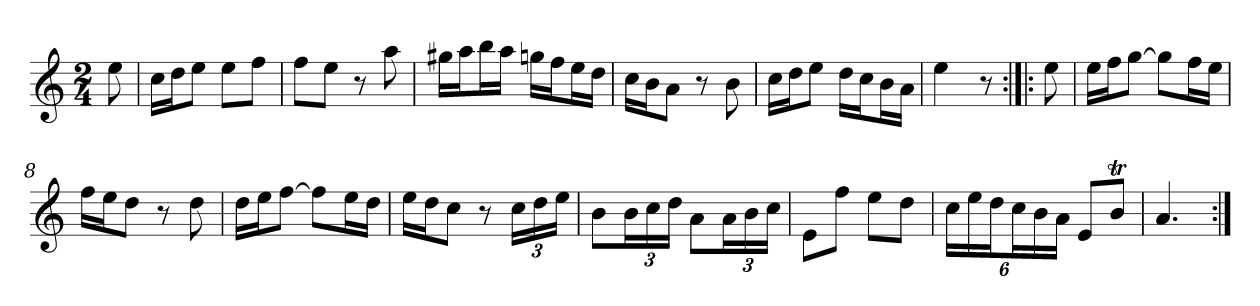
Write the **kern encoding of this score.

**kern
*part1
*staff1
*clefG2
*k[]
*a:
*M2/4
*MM72
=
8ee
=1
16cc\LL
16dd\J
8ee\J
8ee\L
8ff\J
=2
8ff\L
8ee\J
8r
8aa
=3
16gg#X\LL
16aa\J
16bb\L
16aa\JJ
16ggn\LL
16ff\J
16ee\L
16dd\JJ
=4
16cc\LL
16b\J
8a\J
8r
8b
=5
16cc\LL
16dd\J
8ee\J
16dd\LL
16cc\J
16b\L
16a\JJ
=6
4ee
8r
=:|!|:
8ee
=7
16ee\LL
16ff\J
[8gg\J
8gg\L]
16ff\L
16ee\JJ
=8
16ff\LL
16ee\J
8dd\J
8r
8dd
=9
16dd\LL
16ee\J
[8ff\J
8ff\L]
16ee\L
16dd\JJ
=10
16ee\LL
16dd\J
8cc\J
8r
24cc\LL
24dd\
24ee\JJ
=11
8b\L
24b\L
24cc\
24dd\JJ
8a\L
24a\L
24b\
24cc\JJ
=12
8e\L
8ff\J
8ee\L
8dd\J
=13
24cc\LL
24ee\
24dd\J
24cc\L
24b\
24a\JJ
8e/L
8bt/J
=14
4.a
=:|!
*-
